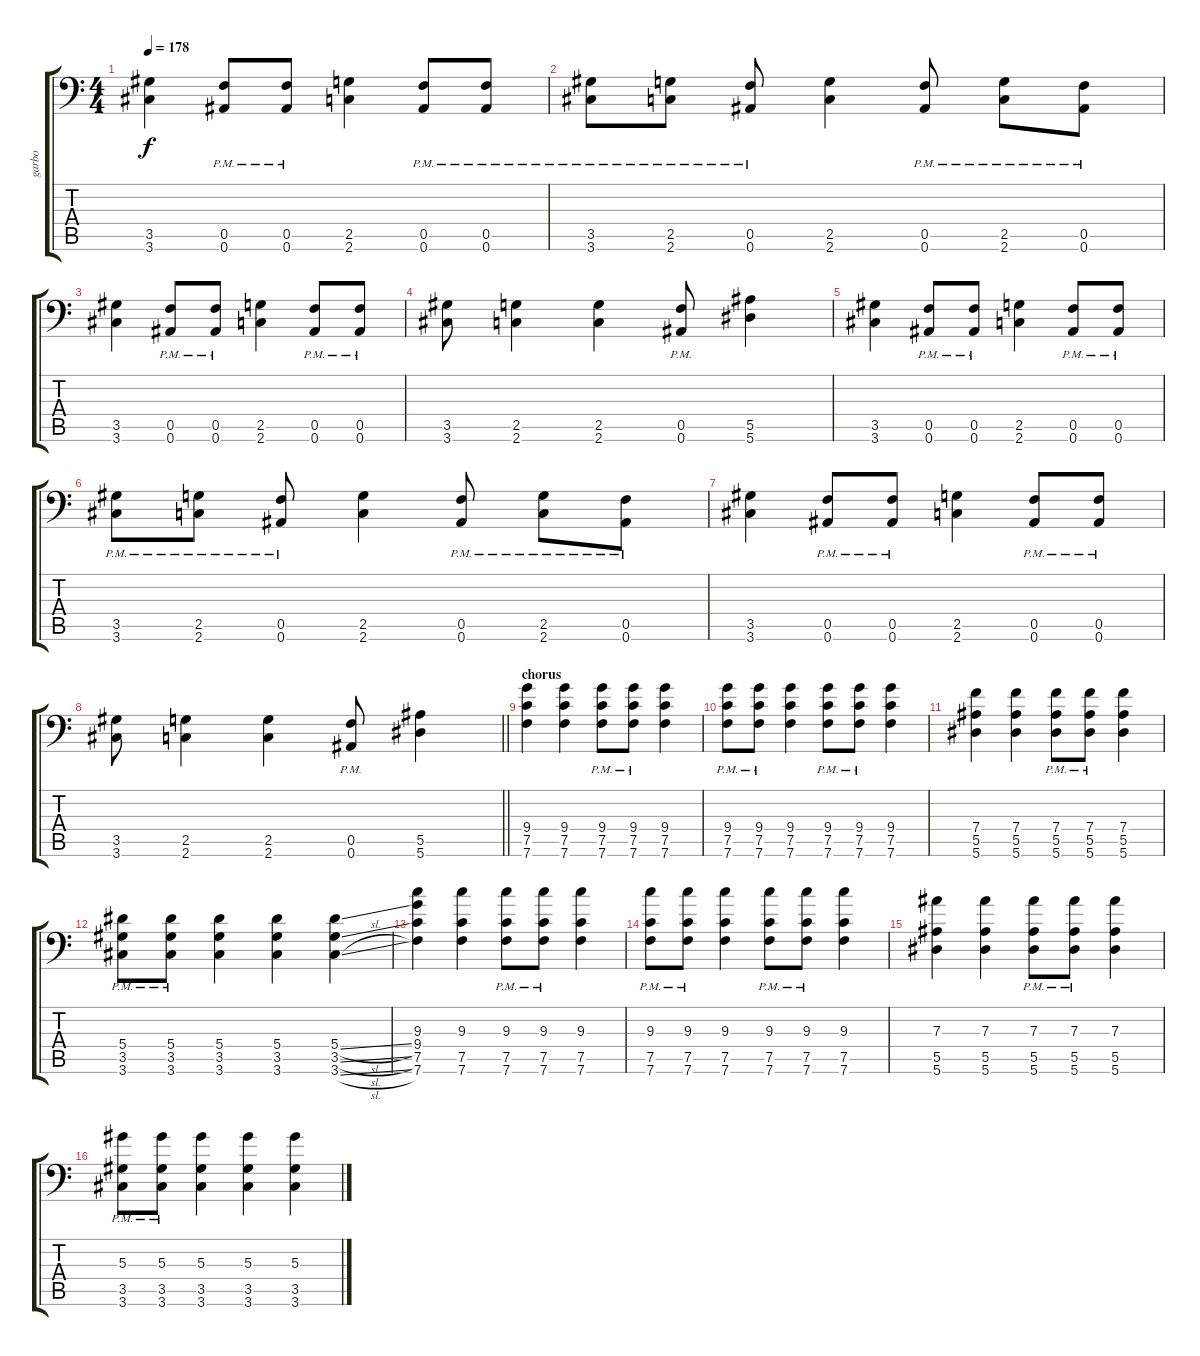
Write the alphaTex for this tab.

\track ("garbo" "garbo") {solo instrument distortionguitar}
\staff {score tabs}
\tuning (C4 G3 Eb3 Bb2 F2 Bb1) {hide}
\ts (4 4)
\tempo 178
\clef f4
\ks c
(3.5 3.6).4{dy f} (0.5{pm} 0.6{pm}).8 (0.5{pm} 0.6{pm}).8 (2.5 2.6).4 (0.5{pm} 0.6{pm}).8 (0.5{pm} 0.6{pm}).8 |
(3.5{pm} 3.6{pm}).8 (2.5{pm} 2.6{pm}).8 (0.5{pm} 0.6{pm}).8 (2.5 2.6).4 (0.5{pm} 0.6{pm}).8 (2.5{pm} 2.6{pm}).8 (0.5{pm} 0.6{pm}).8 |
(3.5 3.6).4 (0.5{pm} 0.6{pm}).8 (0.5{pm} 0.6{pm}).8 (2.5 2.6).4 (0.5{pm} 0.6{pm}).8 (0.5{pm} 0.6{pm}).8 |
(3.5 3.6).8 (2.5 2.6).4 (2.5 2.6).4 (0.5{pm} 0.6{pm}).8 (5.5 5.6).4 |
(3.5 3.6).4 (0.5{pm} 0.6{pm}).8 (0.5{pm} 0.6{pm}).8 (2.5 2.6).4 (0.5{pm} 0.6{pm}).8 (0.5{pm} 0.6{pm}).8 |
(3.5{pm} 3.6{pm}).8 (2.5{pm} 2.6{pm}).8 (0.5{pm} 0.6{pm}).8 (2.5 2.6).4 (0.5{pm} 0.6{pm}).8 (2.5{pm} 2.6{pm}).8 (0.5{pm} 0.6{pm}).8 |
(3.5 3.6).4 (0.5{pm} 0.6{pm}).8 (0.5{pm} 0.6{pm}).8 (2.5 2.6).4 (0.5{pm} 0.6{pm}).8 (0.5{pm} 0.6{pm}).8 |
\barLineRight lightlight
(3.5 3.6).8 (2.5 2.6).4 (2.5 2.6).4 (0.5{pm} 0.6{pm}).8 (5.5 5.6).4 |
\section ("" "chorus")
(9.4 7.5 7.6).4 (9.4 7.5 7.6).4 (9.4 7.5 7.6{pm}).8 (9.4 7.5 7.6{pm}).8 (9.4 7.5 7.6).4 |
(9.4 7.5 7.6{pm}).8 (9.4 7.5 7.6{pm}).8 (9.4 7.5 7.6).4 (9.4 7.5 7.6{pm}).8 (9.4 7.5 7.6{pm}).8 (9.4 7.5 7.6).4 |
(7.4 5.5 5.6).4 (7.4 5.5 5.6).4 (7.4 5.5 5.6{pm}).8 (7.4 5.5 5.6{pm}).8 (7.4 5.5 5.6).4 |
(5.4 3.5 3.6{pm}).8 (5.4 3.5 3.6{pm}).8 (5.4 3.5 3.6).4 (5.4 3.5 3.6).4 (5.4{sl} 3.5{sl} 3.6{sl}).4 |
(9.3 9.4 7.5 7.6).4 (9.3 7.5 7.6).4 (9.3 7.5 7.6{pm}).8 (9.3 7.5 7.6{pm}).8 (9.3 7.5 7.6).4 |
(9.3 7.5 7.6{pm}).8 (9.3 7.5 7.6{pm}).8 (9.3 7.5 7.6).4 (9.3 7.5 7.6{pm}).8 (9.3 7.5 7.6{pm}).8 (9.3 7.5 7.6).4 |
(7.3 5.5 5.6).4 (7.3 5.5 5.6).4 (7.3 5.5 5.6{pm}).8 (7.3 5.5 5.6{pm}).8 (7.3 5.5 5.6).4 |
(5.3 3.5 3.6{pm}).8 (5.3 3.5 3.6{pm}).8 (5.3 3.5 3.6).4 (5.3 3.5 3.6).4 (5.3 3.5 3.6).4
